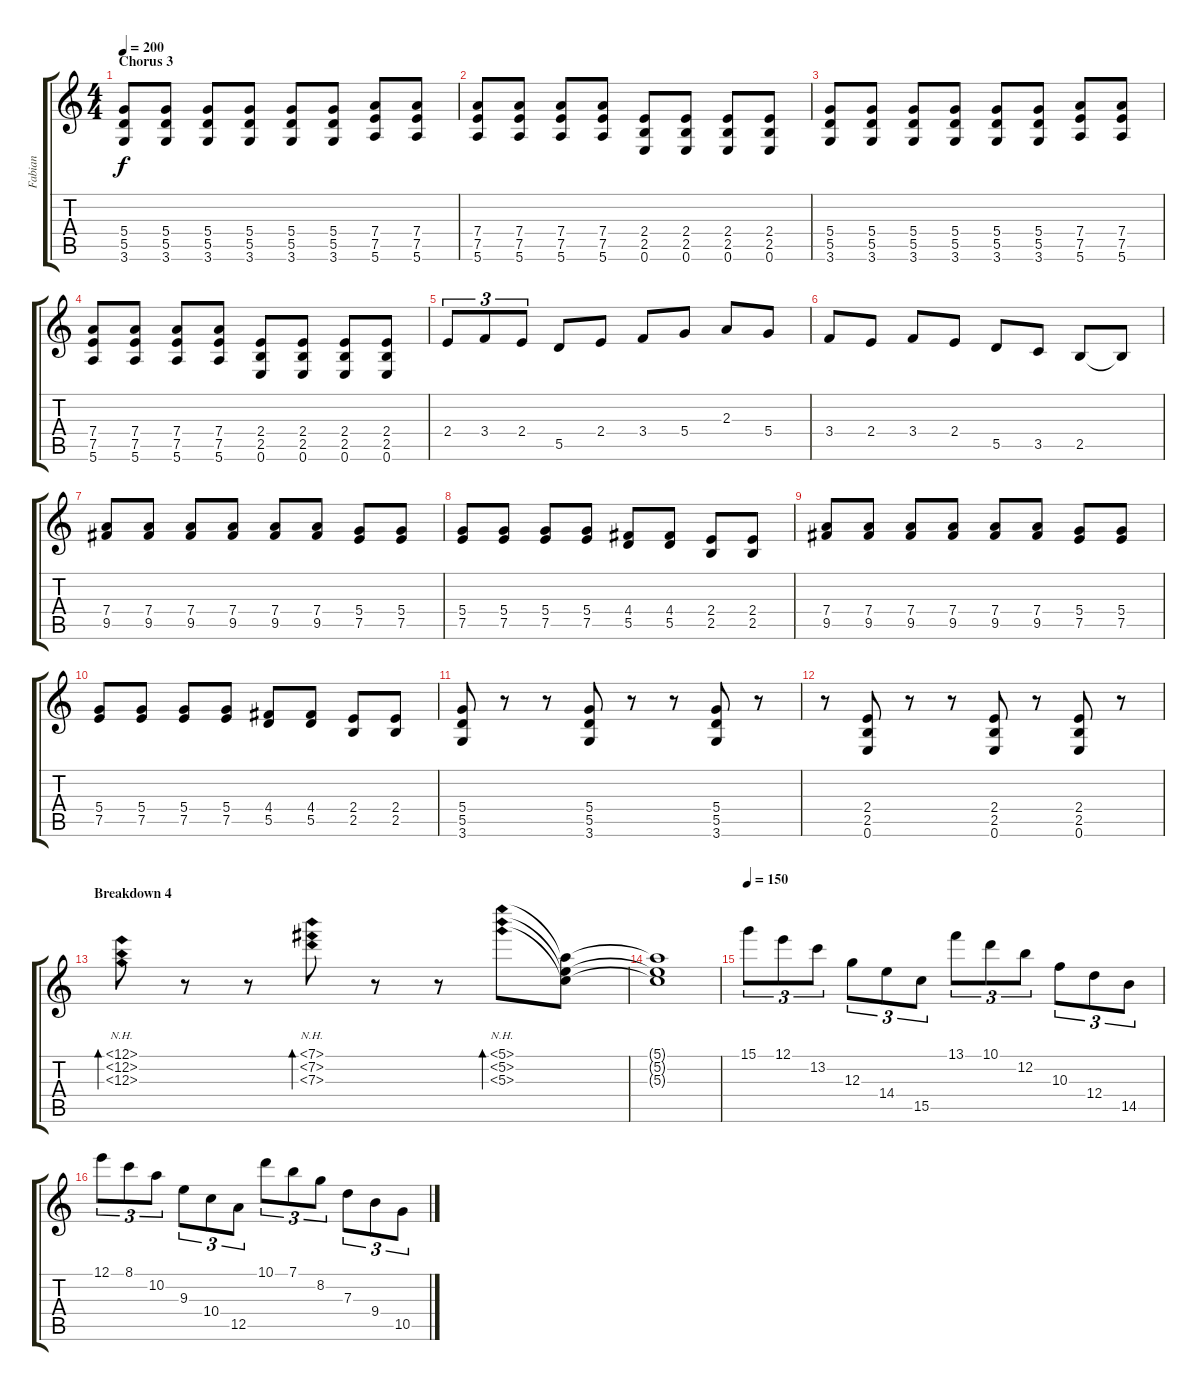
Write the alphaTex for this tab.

\track ("Fabian" "Fabian") {instrument distortionguitar}
\staff {score tabs}
\tuning (E4 B3 G3 D3 A2 E2) {hide}
\ts (4 4)
\section ("" "Chorus 3")
\tempo 200
\clef g2
\ks c
(5.4 5.5 3.6).8{dy f} (5.4 5.5 3.6).8 (5.4 5.5 3.6).8 (5.4 5.5 3.6).8 (5.4 5.5 3.6).8 (5.4 5.5 3.6).8 (7.4 7.5 5.6).8 (7.4 7.5 5.6).8 |
(7.4 7.5 5.6).8 (7.4 7.5 5.6).8 (7.4 7.5 5.6).8 (7.4 7.5 5.6).8 (2.4 2.5 0.6).8 (2.4 2.5 0.6).8 (2.4 2.5 0.6).8 (2.4 2.5 0.6).8 |
(5.4 5.5 3.6).8 (5.4 5.5 3.6).8 (5.4 5.5 3.6).8 (5.4 5.5 3.6).8 (5.4 5.5 3.6).8 (5.4 5.5 3.6).8 (7.4 7.5 5.6).8 (7.4 7.5 5.6).8 |
(7.4 7.5 5.6).8 (7.4 7.5 5.6).8 (7.4 7.5 5.6).8 (7.4 7.5 5.6).8 (2.4 2.5 0.6).8 (2.4 2.5 0.6).8 (2.4 2.5 0.6).8 (2.4 2.5 0.6).8 |
2.4.8{tu (3 2)} 3.4.8{tu (3 2)} 2.4.8{tu (3 2)} 5.5.8 2.4.8 3.4.8 5.4.8 2.3.8 5.4.8 |
3.4.8 2.4.8 3.4.8 2.4.8 5.5.8 3.5.8 2.5.8 2.5{t}.8 |
(7.4 9.5).8 (7.4 9.5).8 (7.4 9.5).8 (7.4 9.5).8 (7.4 9.5).8 (7.4 9.5).8 (5.4 7.5).8 (5.4 7.5).8 |
(5.4 7.5).8 (5.4 7.5).8 (5.4 7.5).8 (5.4 7.5).8 (4.4 5.5).8 (4.4 5.5).8 (2.4 2.5).8 (2.4 2.5).8 |
(7.4 9.5).8 (7.4 9.5).8 (7.4 9.5).8 (7.4 9.5).8 (7.4 9.5).8 (7.4 9.5).8 (5.4 7.5).8 (5.4 7.5).8 |
(5.4 7.5).8 (5.4 7.5).8 (5.4 7.5).8 (5.4 7.5).8 (4.4 5.5).8 (4.4 5.5).8 (2.4 2.5).8 (2.4 2.5).8 |
(5.4 5.5 3.6).8 r.8 r.8 (5.4 5.5 3.6).8 r.8 r.8 (5.4 5.5 3.6).8 r.8 |
r.8 (2.4 2.5 0.6).8 r.8 r.8 (2.4 2.5 0.6).8 r.8 (2.4 2.5 0.6).8 r.8 |
\section ("" "Breakdown 4")
(12.1{nh} 12.2{nh} 12.3{nh}).8{bd 480} r.8 r.8 (7.1{nh} 7.2{nh} 7.3{nh}).8{bd 480} r.8 r.8 (5.1{nh} 5.2{nh} 5.3{nh}).8{bd 480} (5.1{t} 5.2{t} 5.3{t}).8 |
(5.1{t} 5.2{t} 5.3{t}).1 |
\tempo 150
15.1.8{tu (3 2)} 12.1.8{tu (3 2)} 13.2.8{tu (3 2)} 12.3.8{tu (3 2)} 14.4.8{tu (3 2)} 15.5.8{tu (3 2)} 13.1.8{tu (3 2)} 10.1.8{tu (3 2)} 12.2.8{tu (3 2)} 10.3.8{tu (3 2)} 12.4.8{tu (3 2)} 14.5.8{tu (3 2)} |
12.1.8{tu (3 2)} 8.1.8{tu (3 2)} 10.2.8{tu (3 2)} 9.3.8{tu (3 2)} 10.4.8{tu (3 2)} 12.5.8{tu (3 2)} 10.1.8{tu (3 2)} 7.1.8{tu (3 2)} 8.2.8{tu (3 2)} 7.3.8{tu (3 2)} 9.4.8{tu (3 2)} 10.5.8{tu (3 2)}
